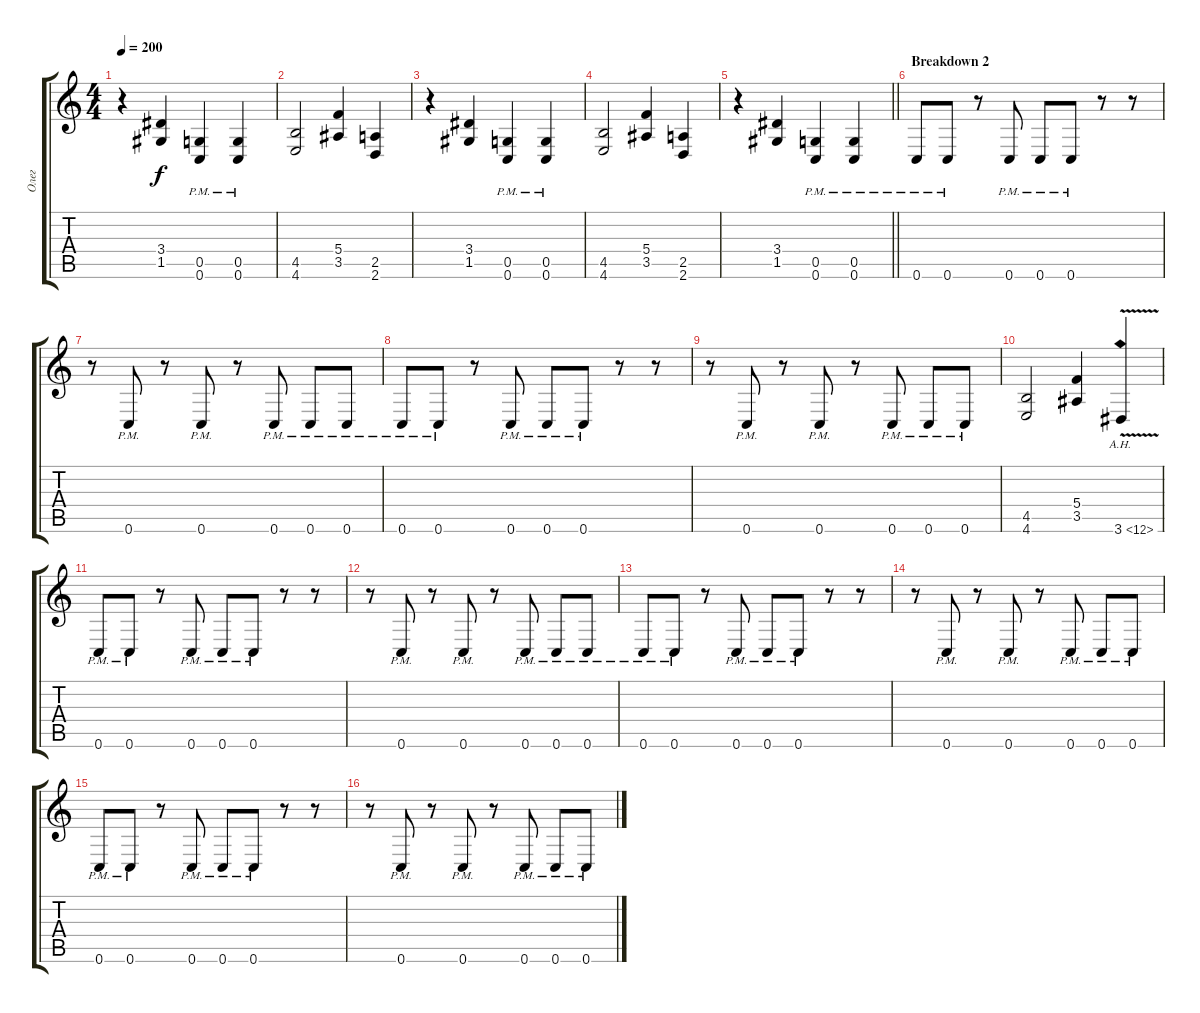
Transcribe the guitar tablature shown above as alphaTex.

\track ("Олег" "Олег") {instrument distortionguitar}
\staff {score tabs}
\tuning (D4 A3 F3 C3 G2 C2) {hide}
\ts (4 4)
\tempo 200
\clef g2
\ks c
r.4{dy f} (3.4 1.5).4 (0.5 0.6{pm}).4 (0.5 0.6{pm}).4 |
(4.5 4.6).2 (5.4 3.5).4 (2.5 2.6).4 |
r.4 (3.4 1.5).4 (0.5 0.6{pm}).4 (0.5 0.6{pm}).4 |
(4.5 4.6).2 (5.4 3.5).4 (2.5 2.6).4 |
\barLineRight lightlight
r.4 (3.4 1.5).4 (0.5 0.6{pm}).4 (0.5 0.6{pm}).4 |
\section ("" "Breakdown 2")
0.6{pm}.8 0.6{pm}.8 r.8 0.6{pm}.8 0.6{pm}.8 0.6{pm}.8 r.8 r.8 |
r.8 0.6{pm}.8 r.8 0.6{pm}.8 r.8 0.6{pm}.8 0.6{pm}.8 0.6{pm}.8 |
0.6{pm}.8 0.6{pm}.8 r.8 0.6{pm}.8 0.6{pm}.8 0.6{pm}.8 r.8 r.8 |
r.8 0.6{pm}.8 r.8 0.6{pm}.8 r.8 0.6{pm}.8 0.6{pm}.8 0.6{pm}.8 |
(4.5 4.6).2 (5.4 3.5).4 3.6{ah 9 v}.4 |
0.6{pm}.8 0.6{pm}.8 r.8 0.6{pm}.8 0.6{pm}.8 0.6{pm}.8 r.8 r.8 |
r.8 0.6{pm}.8 r.8 0.6{pm}.8 r.8 0.6{pm}.8 0.6{pm}.8 0.6{pm}.8 |
0.6{pm}.8 0.6{pm}.8 r.8 0.6{pm}.8 0.6{pm}.8 0.6{pm}.8 r.8 r.8 |
r.8 0.6{pm}.8 r.8 0.6{pm}.8 r.8 0.6{pm}.8 0.6{pm}.8 0.6{pm}.8 |
0.6{pm}.8 0.6{pm}.8 r.8 0.6{pm}.8 0.6{pm}.8 0.6{pm}.8 r.8 r.8 |
r.8 0.6{pm}.8 r.8 0.6{pm}.8 r.8 0.6{pm}.8 0.6{pm}.8 0.6{pm}.8
